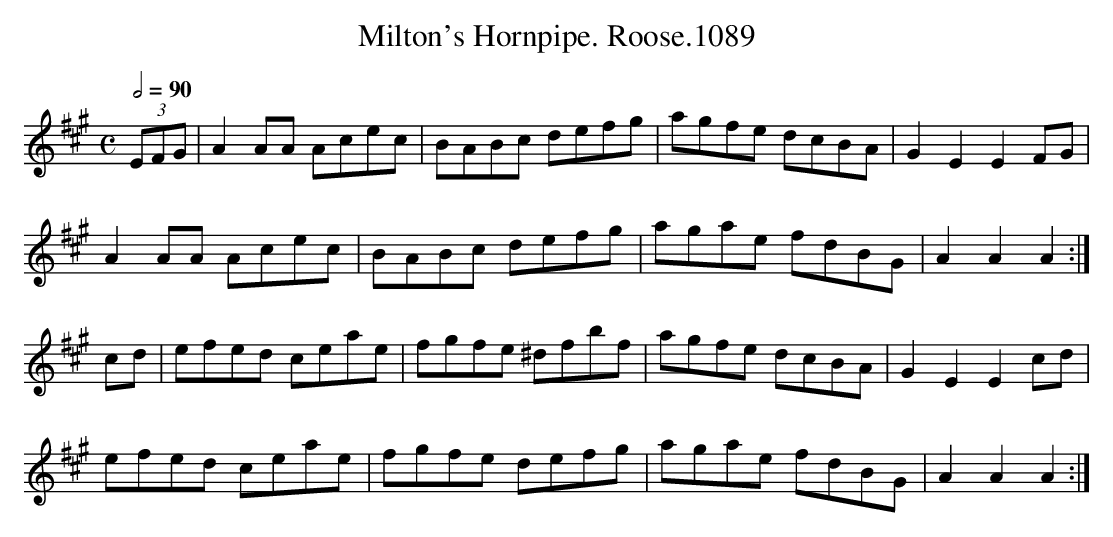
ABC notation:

X:1
T:Milton's Hornpipe. Roose.1089
M:C
L:1/8
Q:1/2=90
K:A
(3EFG| A2 AA Acec|BABc defg| agfe dcBA|G2E2E2 FG|
A2 AA Acec|BABc defg|agae fdBG| A2A2A2:|
cd| efed ceae|fgfe ^dfbf|agfe dcBA|G2E2E2 cd|
efed ceae|fgfe defg| agae fdBG| A2A2A2:|
